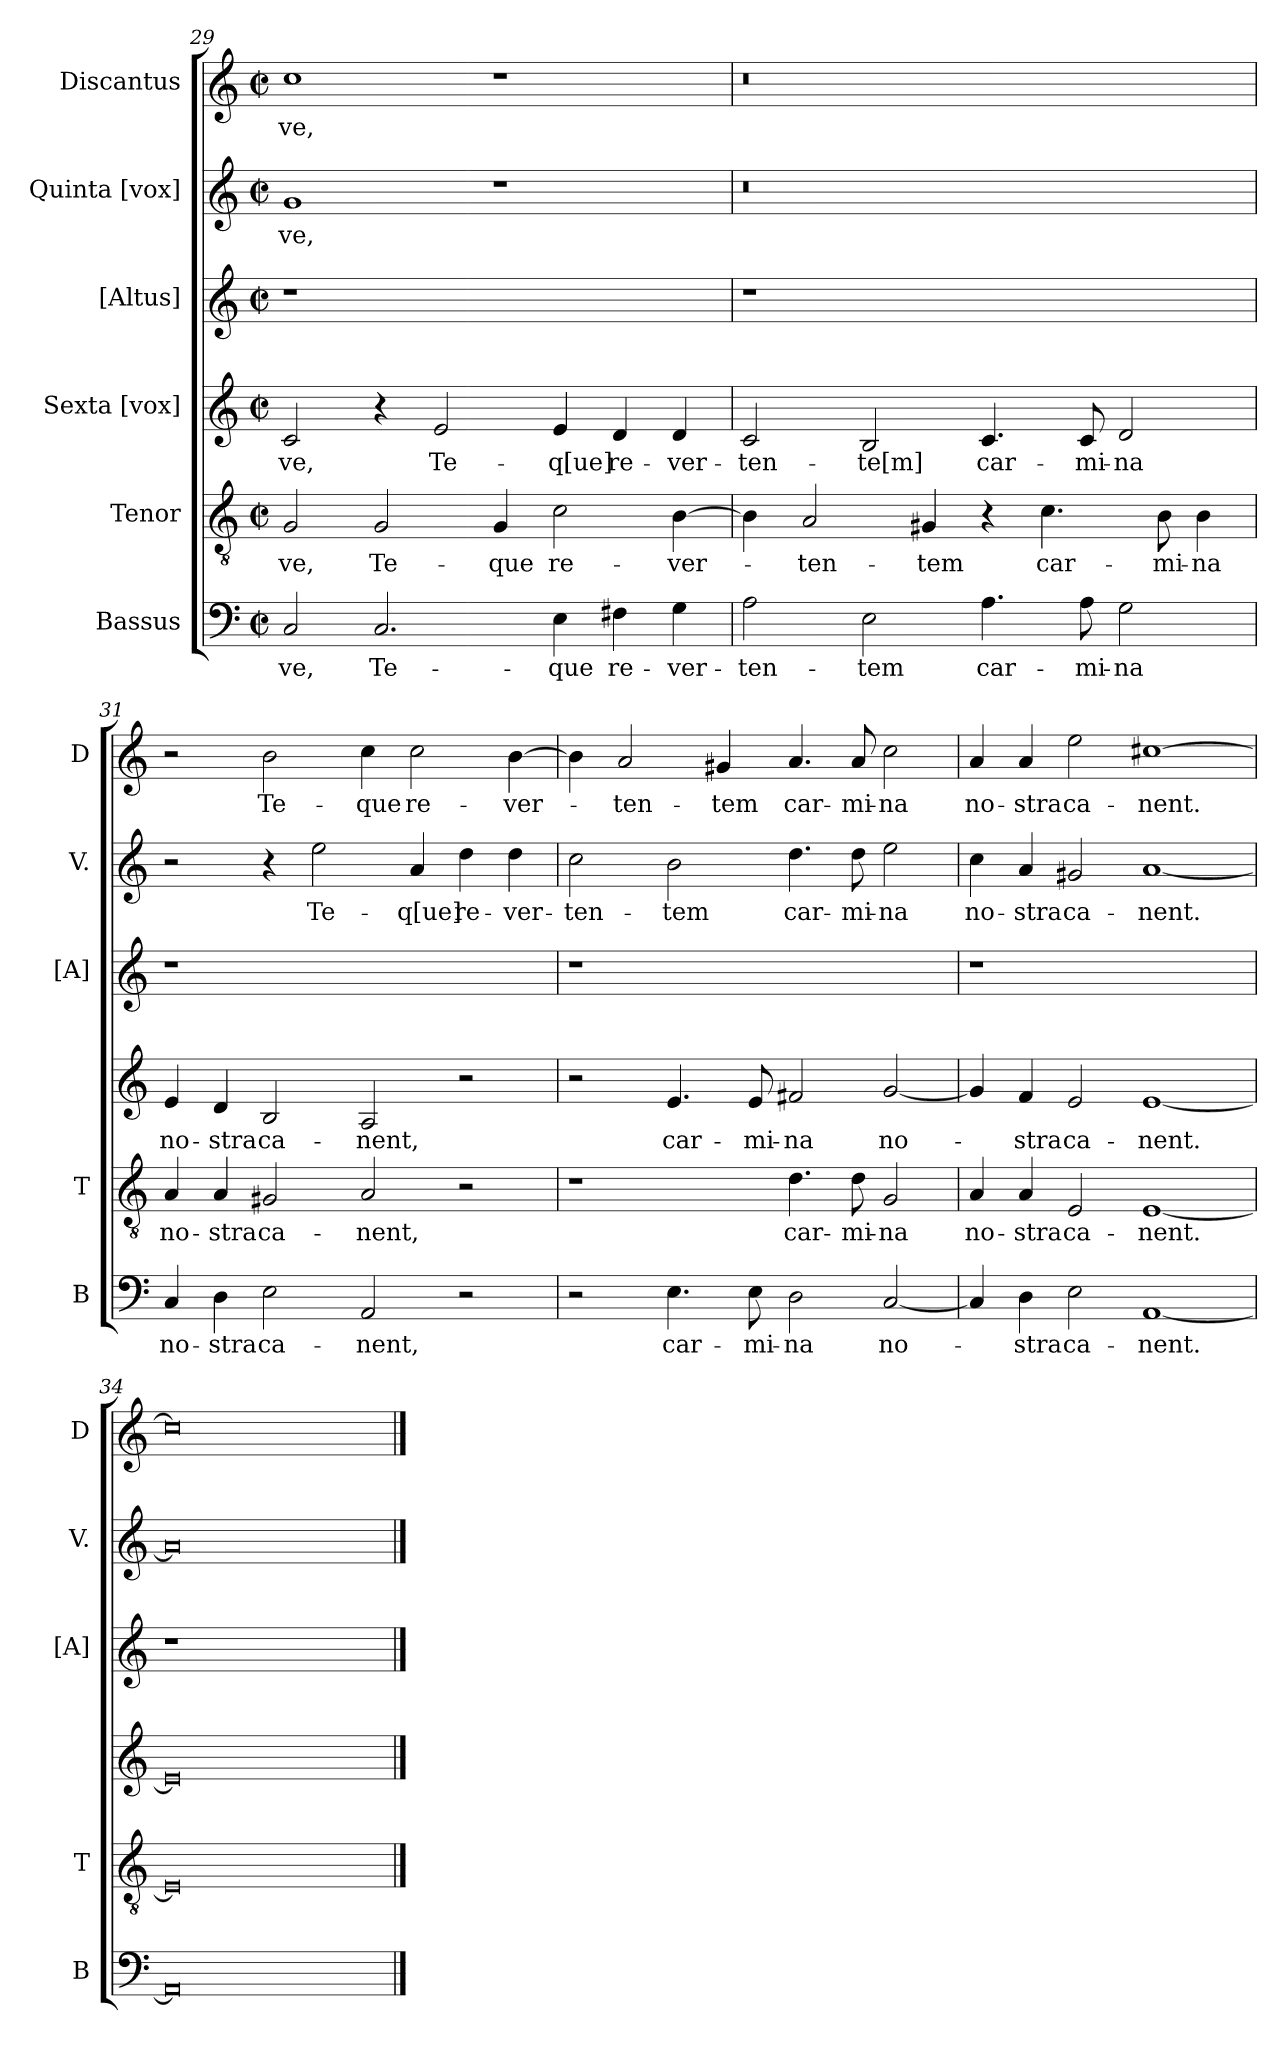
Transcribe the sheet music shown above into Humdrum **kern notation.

**kern	**text	**kern	**text	**kern	**text	**kern	**kern	**text	**kern	**text
*part6	*part6	*part5	*part5	*part4	*part4	*part3	*part2	*part2	*part1	*part1
*staff6	*staff6	*staff5	*staff5	*staff4	*staff4	*staff3	*staff2	*staff2	*staff1	*staff1
*I"Bassus	*	*I"Tenor	*	*I"Sexta [vox]	*	*I"[Altus]	*I"Quinta [vox]	*	*I"Discantus	*
*I'B	*	*I'T	*	*	*	*I'[A]	*I'V.	*	*I'D	*
*clefF4	*	*clefGv2	*	*clefG2	*	*clefG2	*clefG2	*	*clefG2	*
*k[]	*	*k[]	*	*k[]	*	*k[]	*k[]	*	*k[]	*
*C:	*	*C:	*	*C:	*	*C:	*C:	*	*C:	*
*M2/2	*	*M2/2	*	*M2/2	*	*M2/2	*M2/2	*	*M2/2	*
*met(c|)	*	*met(c|)	*	*met(c|)	*	*met(c|)	*met(c|)	*	*met(c|)	*
=29	=29	=29	=29	=29	=29	=29	=29	=29	=29	=29
2C	-ve,	2G	-ve,	2c	-ve,	1r	1g	-ve,	1cc	-ve,
2.C	Te-	2G	Te-	4r	.	.	.	.	.	.
.	.	.	.	2e	Te-	.	.	.	.	.
.	.	4G	-que	.	.	1ryy	1r	.	1r	.
4E	-que	2c	re-	4e	-q[ue]	.	.	.	.	.
4F#X	re-	.	.	4d	re-	.	.	.	.	.
4G	-ver-	[4B	-ver-	4d	-ver-	.	.	.	.	.
=30	=30	=30	=30	=30	=30	=30	=30	=30	=30	=30
2A	-ten-	4B]	.	2c	-ten-	1r	0r	.	0r	.
.	.	2A	-ten-	.	.	.	.	.	.	.
2E	-tem	.	.	2B	-te[m]	.	.	.	.	.
.	.	4G#X	-tem	.	.	.	.	.	.	.
4.A	car-	4r	.	4.c	car-	1ryy	.	.	.	.
.	.	4.c	car-	.	.	.	.	.	.	.
8A	-mi-	.	.	8c	-mi-	.	.	.	.	.
2G	-na	.	.	2d	-na	.	.	.	.	.
.	.	8B	-mi-	.	.	.	.	.	.	.
.	.	4B	-na	.	.	.	.	.	.	.
=31	=31	=31	=31	=31	=31	=31	=31	=31	=31	=31
4C	no-	4A	no-	4e	no-	1r	2r	.	2r	.
4D	-stra	4A	-stra	4d	-stra	.	.	.	.	.
2E	ca-	2G#X	ca-	2B	ca-	.	4r	.	2b	Te-
.	.	.	.	.	.	.	2ee	Te-	.	.
2AA	-nent,	2A	-nent,	2A	-nent,	1ryy	.	.	4cc	-que
.	.	.	.	.	.	.	4a	-q[ue]	2cc	re-
2r	.	2r	.	2r	.	.	4dd	re-	.	.
.	.	.	.	.	.	.	4dd	-ver-	[4b	-ver-
=32	=32	=32	=32	=32	=32	=32	=32	=32	=32	=32
2r	.	1r	.	2r	.	1r	2cc	-ten-	4b]	.
.	.	.	.	.	.	.	.	.	2a	-ten-
4.E	car-	.	.	4.e	car-	.	2b	-tem	.	.
.	.	.	.	.	.	.	.	.	4g#X	-tem
8E	-mi-	.	.	8e	-mi-	.	.	.	.	.
2D	-na	4.d	car-	2f#X	-na	1ryy	4.dd	car-	4.a	car-
.	.	8d	-mi-	.	.	.	8dd	-mi-	8a	-mi-
[2C	no-	2G	-na	[2g	no-	.	2ee	-na	2cc	-na
=33	=33	=33	=33	=33	=33	=33	=33	=33	=33	=33
4C]	.	4A	no-	4g]	.	1r	4cc	no-	4a	no-
4D	-stra	4A	-stra	4f	-stra	.	4a	-stra	4a	-stra
2E	ca-	2E	ca-	2e	ca-	.	2g#X	ca-	2ee	ca-
[1AA	-nent.	[1E	-nent.	[1e	-nent.	1ryy	[1a	-nent.	[1cc#X	-nent.
=34	=34	=34	=34	=34	=34	=34	=34	=34	=34	=34
0AA]	.	0E]	.	0e]	.	1r	0a]	.	0cc#]	.
.	.	.	.	.	.	1ryy	.	.	.	.
==	==	==	==	==	==	==	==	==	==	==
*-	*-	*-	*-	*-	*-	*-	*-	*-	*-	*-
